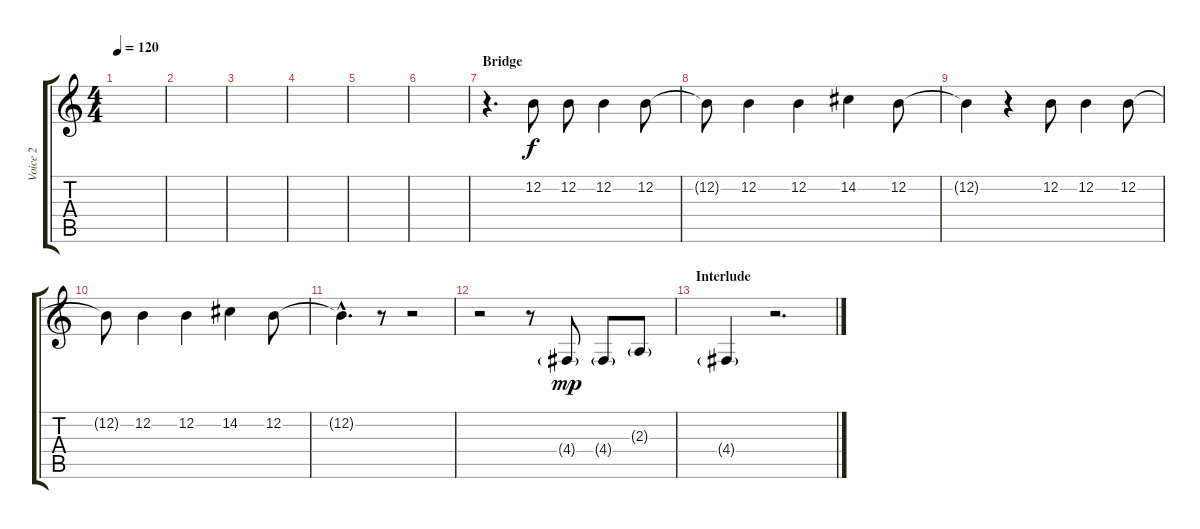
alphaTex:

\track ("Voice 2          I" "Voice 2   ") {instrument englishhorn}
\staff {score tabs}
\tuning (E4 B3 G3 D3 A2 E2) {hide}
\ts (4 4)
\tempo 120
\clef g2
\ks c
|
|
|
|
|
|
\section ("" "Bridge")
r.4{d} 12.2.8{dy f volume 10} 12.2.8 12.2.4 12.2.8 |
12.2{t}.8 12.2.4 12.2.4 14.2.4 12.2.8 |
12.2{t}.4 r.4 12.2.8 12.2.4 12.2.8 |
12.2{t}.8 12.2.4 12.2.4 14.2.4 12.2.8 |
12.2{hac t}.4{d} r.8 r.2 |
r.2 r.8 4.4{g}.8{dy mp} 4.4{g}.8 2.3{g}.8 |
\section ("" "Interlude")
4.4{g}.4 r.2{d}
